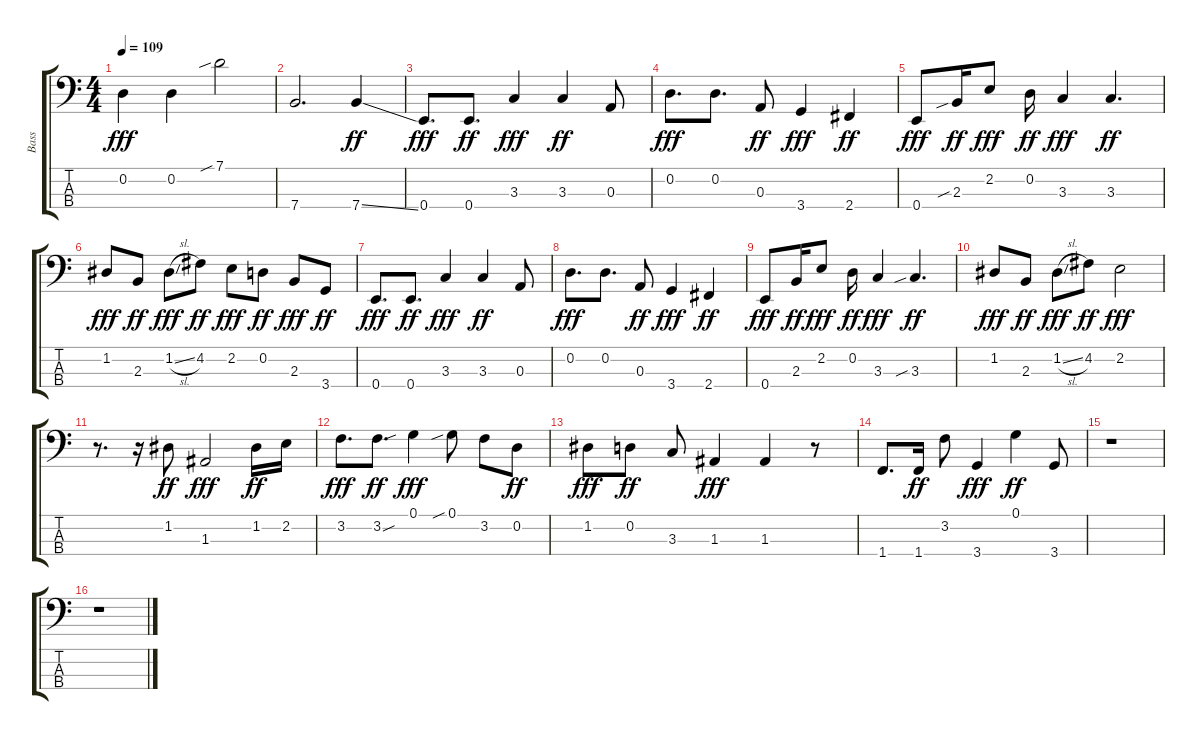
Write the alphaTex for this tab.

\track ("Bass" "Bass") {instrument acousticguitarnylon}
\staff {score tabs}
\tuning (G2 D2 A1 E1) {hide}
\ts (4 4)
\tempo 109
\clef f4
\ks c
0.2.4{dy fff} 0.2.4 7.1{sib}.2 |
7.4.2{d} 7.4{ss}.4{dy ff} |
0.4.8{d dy fff} 0.4.8{d dy ff} 3.3.4{dy fff} 3.3.4{dy ff} 0.3.8 |
0.2.8{d dy fff} 0.2.8{d} 0.3.8{dy ff} 3.4.4{dy fff} 2.4.4{dy ff} |
0.4.8{dy fff} 2.3{sib}.16{dy ff} 2.2.8{dy fff} 0.2.16{dy ff} 3.3.4{dy fff} 3.3.4{d dy ff} |
1.2.8{dy fff} 2.3.8{dy ff} 1.2{sl}.8{dy fff} 4.2.8{dy ff} 2.2.8{dy fff} 0.2.8{dy ff} 2.3.8{dy fff} 3.4.8{dy ff} |
0.4.8{d dy fff} 0.4.8{d dy ff} 3.3.4{dy fff} 3.3.4{dy ff} 0.3.8 |
0.2.8{d dy fff} 0.2.8{d} 0.3.8{dy ff} 3.4.4{dy fff} 2.4.4{dy ff} |
0.4.8{dy fff} 2.3.16{dy ff} 2.2.8{dy fff} 0.2.16{dy ff} 3.3.4{dy fff} 3.3{sib}.4{d dy ff} |
1.2.8{dy fff} 2.3.8{dy ff} 1.2{sl}.8{dy fff} 4.2.8{dy ff} 2.2.2{dy fff} |
r.8{d} r.16 1.2.8{dy ff} 1.3.2{dy fff} 1.2.16{dy ff} 2.2.16 |
3.2.8{d dy fff} 3.2{sou}.8{d dy ff} 0.1.4{dy fff} 0.1{sib}.8 3.2.8 0.2.8{dy ff} |
1.2.8{dy fff} 0.2.8{dy ff} 3.3.8 1.3.4{dy fff} 1.3.4 r.8 |
1.4.8{d} 1.4.16{dy ff} 3.2.8 3.4.4{dy fff} 0.1.4{dy ff} 3.4.8 |
r.1 |
r.1
